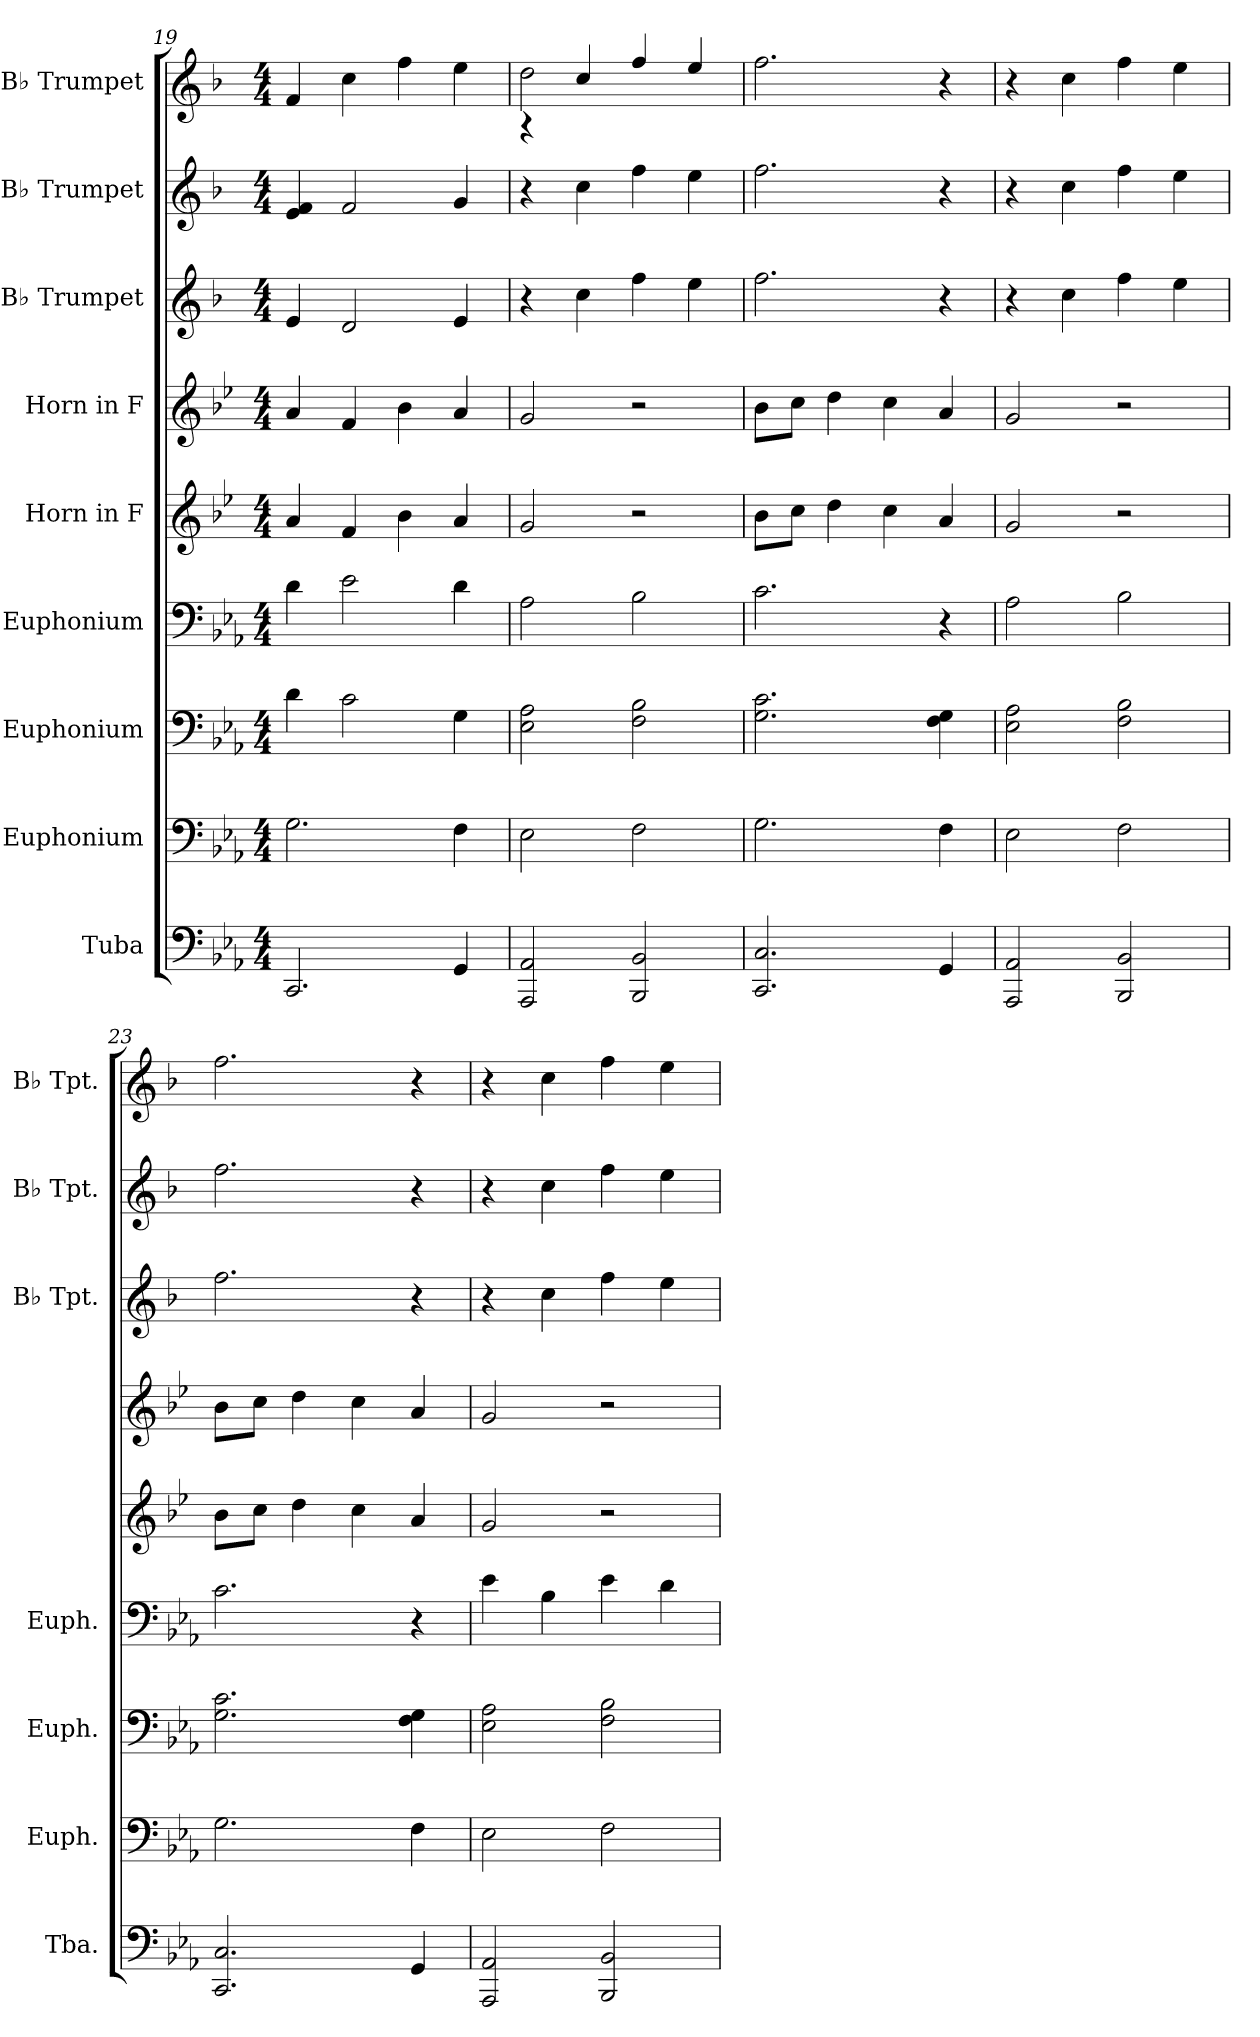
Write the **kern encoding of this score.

**kern	**kern	**kern	**kern	**kern	**kern	**kern	**kern	**kern
*part9	*part8	*part7	*part6	*part5	*part4	*part3	*part2	*part1
*staff9	*staff8	*staff7	*staff6	*staff5	*staff4	*staff3	*staff2	*staff1
*I"Tuba	*I"Euphonium	*I"Euphonium	*I"Euphonium	*I"Horn in F	*I"Horn in F	*I"B♭ Trumpet	*I"B♭ Trumpet	*I"B♭ Trumpet
*I'Tba.	*I'Euph.	*I'Euph.	*I'Euph.	*	*	*I'B♭ Tpt.	*I'B♭ Tpt.	*I'B♭ Tpt.
*clefF4	*clefF4	*clefF4	*clefF4	*clefG2	*clefG2	*clefG2	*clefG2	*clefG2
*	*	*	*	*ITrd4c7	*ITrd4c7	*ITrd1c2	*ITrd1c2	*ITrd1c2
*k[b-e-a-]	*k[b-e-a-]	*k[b-e-a-]	*k[b-e-a-]	*k[b-e-a-]	*k[b-e-a-]	*k[b-e-a-]	*k[b-e-a-]	*k[b-e-a-]
*M4/4	*M4/4	*M4/4	*M4/4	*M4/4	*M4/4	*M4/4	*M4/4	*M4/4
=19	=19	=19	=19	=19	=19	=19	=19	=19
2.CC/	2.G\	4d\	4d\	4d/	4d/	4d/	4d/ 4e-/	4e-/
.	.	2c\	2e-\	4B-/	4B-/	2c/	2e-/	4b-\
.	.	.	.	4e-\	4e-\	.	.	4ee-\
4GG/	4F\	4G\	4d\	4d/	4d/	4d/	4f/	4dd\
=20	=20	=20	=20	=20	=20	=20	=20	=20
*	*	*	*	*	*	*	*	*^
2AAA-/ 2AA-/	2E-\	2E-\ 2A-\	2A-\	2c/	2c/	4r	4r	4rA	2cc\
.	.	.	.	.	.	4b-\	4b-\	4b-/	.
2BBB-/ 2BB-/	2F\	2F\ 2B-\	2B-\	2r	2r	4ee-\	4ee-\	4ee-/	2ryy
.	.	.	.	.	.	4dd\	4dd\	4dd/	.
*	*	*	*	*	*	*	*	*v	*v
=21	=21	=21	=21	=21	=21	=21	=21	=21
2.CC/ 2.C/	2.G\	2.G\ 2.c\	2.c\	8e-\L	8e-\L	2.ee-\	2.ee-\	2.ee-\
.	.	.	.	8f\J	8f\J	.	.	.
.	.	.	.	4g\	4g\	.	.	.
.	.	.	.	4f\	4f\	.	.	.
4GG/	4F\	4F\ 4G\	4r	4d/	4d/	4r	4r	4r
=22	=22	=22	=22	=22	=22	=22	=22	=22
2AAA-/ 2AA-/	2E-\	2E-\ 2A-\	2A-\	2c/	2c/	4r	4r	4r
.	.	.	.	.	.	4b-\	4b-\	4b-\
2BBB-/ 2BB-/	2F\	2F\ 2B-\	2B-\	2r	2r	4ee-\	4ee-\	4ee-\
.	.	.	.	.	.	4dd\	4dd\	4dd\
=23	=23	=23	=23	=23	=23	=23	=23	=23
2.CC/ 2.C/	2.G\	2.G\ 2.c\	2.c\	8e-\L	8e-\L	2.ee-\	2.ee-\	2.ee-\
.	.	.	.	8f\J	8f\J	.	.	.
.	.	.	.	4g\	4g\	.	.	.
.	.	.	.	4f\	4f\	.	.	.
4GG/	4F\	4F\ 4G\	4r	4d/	4d/	4r	4r	4r
!!LO:PB:g=z
=24	=24	=24	=24	=24	=24	=24	=24	=24
2AAA-/ 2AA-/	2E-\	2E-\ 2A-\	4e-\	2c/	2c/	4r	4r	4r
.	.	.	4B-\	.	.	4b-\	4b-\	4b-\
2BBB-/ 2BB-/	2F\	2F\ 2B-\	4e-\	2r	2r	4ee-\	4ee-\	4ee-\
.	.	.	4d\	.	.	4dd\	4dd\	4dd\
=	=	=	=	=	=	=	=	=
*-	*-	*-	*-	*-	*-	*-	*-	*-
